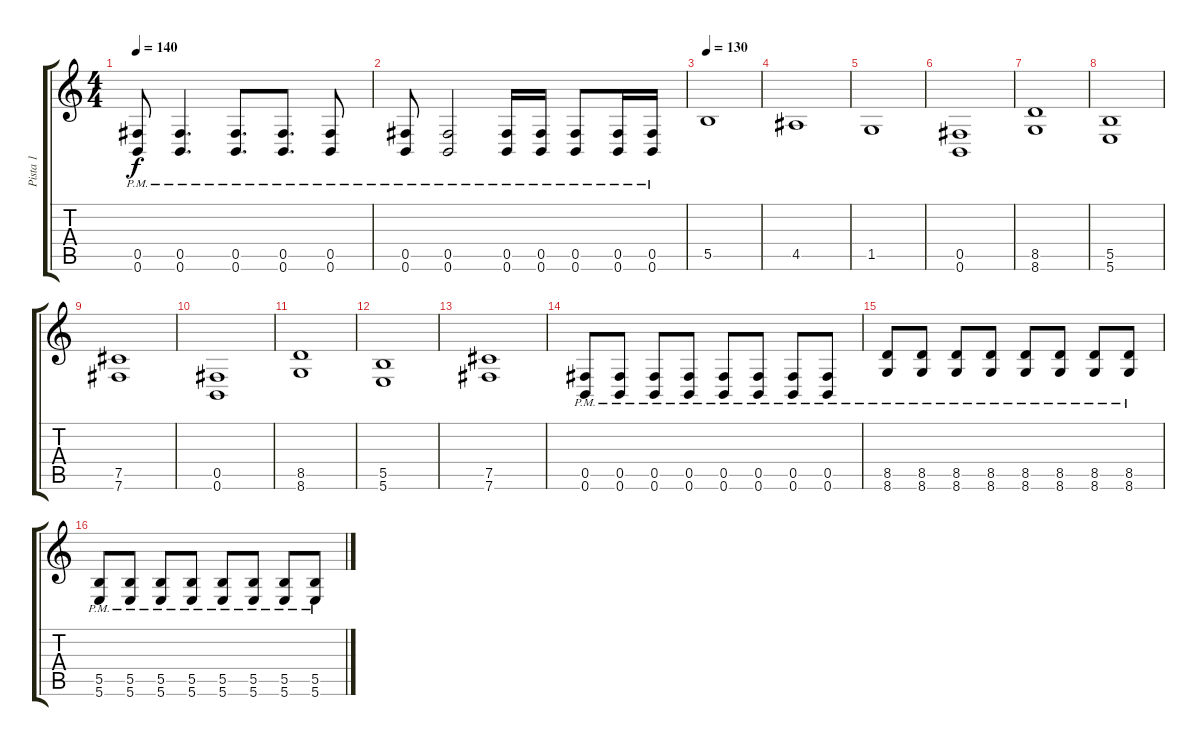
\track ("Pista 1" "Pista 1") {instrument distortionguitar}
\staff {score tabs}
\tuning (Db4 Ab3 E3 B2 Gb2 B1) {hide}
\ts (4 4)
\tempo 140
\clef g2
\ks c
(0.5{pm} 0.6{pm}).8{dy f} (0.5{pm} 0.6{pm}).4{d} (0.5{pm} 0.6{pm}).8{d} (0.5{pm} 0.6{pm}).8{d} (0.5{pm} 0.6{pm}).8 |
(0.5{pm} 0.6{pm}).8 (0.5{pm} 0.6{pm}).2 (0.5{pm} 0.6{pm}).16 (0.5{pm} 0.6{pm}).16 (0.5{pm} 0.6{pm}).8 (0.5{pm} 0.6{pm}).16 (0.5{pm} 0.6{pm}).16 |
\tempo 130
5.5.1 |
4.5.1 |
1.5.1 |
(0.5 0.6).1 |
(8.5 8.6).1 |
(5.5 5.6).1 |
(7.5 7.6).1 |
(0.5 0.6).1 |
(8.5 8.6).1 |
(5.5 5.6).1 |
(7.5 7.6).1 |
(0.5{pm} 0.6{pm}).8 (0.5{pm} 0.6{pm}).8 (0.5{pm} 0.6{pm}).8 (0.5{pm} 0.6{pm}).8 (0.5{pm} 0.6{pm}).8 (0.5{pm} 0.6{pm}).8 (0.5{pm} 0.6{pm}).8 (0.5{pm} 0.6{pm}).8 |
(8.5{pm} 8.6{pm}).8 (8.5{pm} 8.6{pm}).8 (8.5{pm} 8.6{pm}).8 (8.5{pm} 8.6{pm}).8 (8.5{pm} 8.6{pm}).8 (8.5{pm} 8.6{pm}).8 (8.5{pm} 8.6{pm}).8 (8.5{pm} 8.6{pm}).8 |
(5.5{pm} 5.6{pm}).8 (5.5{pm} 5.6{pm}).8 (5.5{pm} 5.6{pm}).8 (5.5{pm} 5.6{pm}).8 (5.5{pm} 5.6{pm}).8 (5.5{pm} 5.6{pm}).8 (5.5{pm} 5.6{pm}).8 (5.5{pm} 5.6{pm}).8
